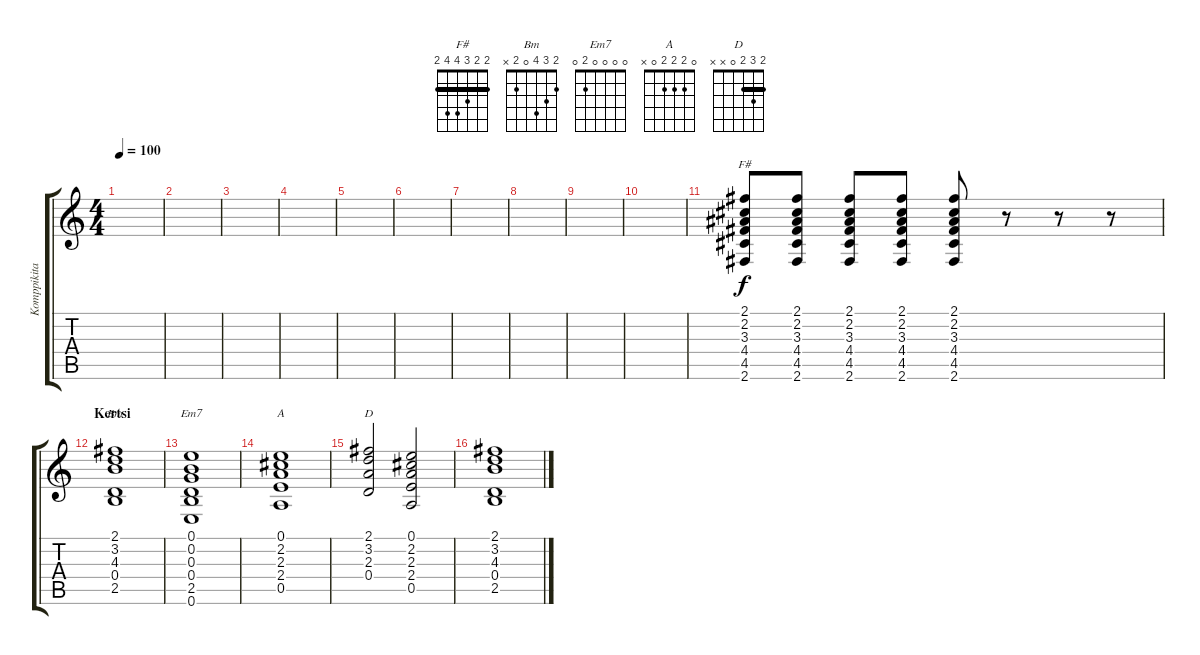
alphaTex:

\track ("Komppikitara" "Komppikita") {instrument distortionguitar}
\staff {score tabs}
\tuning (E4 B3 G3 D3 A2 E2) {hide}
\chord ("F#" 2 2 3 4 4 2) {barre 2}
\chord ("Bm" 2 3 4 0 2 x)
\chord ("Em7" 0 0 0 0 2 0)
\chord ("A" 0 2 2 2 0 x)
\chord ("D" 2 3 2 0 x x) {barre 2}
\ts (4 4)
\tempo 100
\clef g2
\ks c
|
|
|
|
|
|
|
|
|
|
(2.1 2.2 3.3 4.4 4.5 2.6).8{ch "F#"} (2.1 2.2 3.3 4.4 4.5 2.6).8 (2.1 2.2 3.3 4.4 4.5 2.6).8 (2.1 2.2 3.3 4.4 4.5 2.6).8 (2.1 2.2 3.3 4.4 4.5 2.6).8 r.8 r.8 r.8 |
\section ("" "Kertsi")
(2.1 3.2 4.3 0.4 2.5).1{ch "Bm"} |
(0.1 0.2 0.3 0.4 2.5 0.6).1{ch "Em7"} |
(0.1 2.2 2.3 2.4 0.5).1{ch "A"} |
(2.1 3.2 2.3 0.4).2{ch "D"} (0.1 2.2 2.3 2.4 0.5).2 |
(2.1 3.2 4.3 0.4 2.5).1
